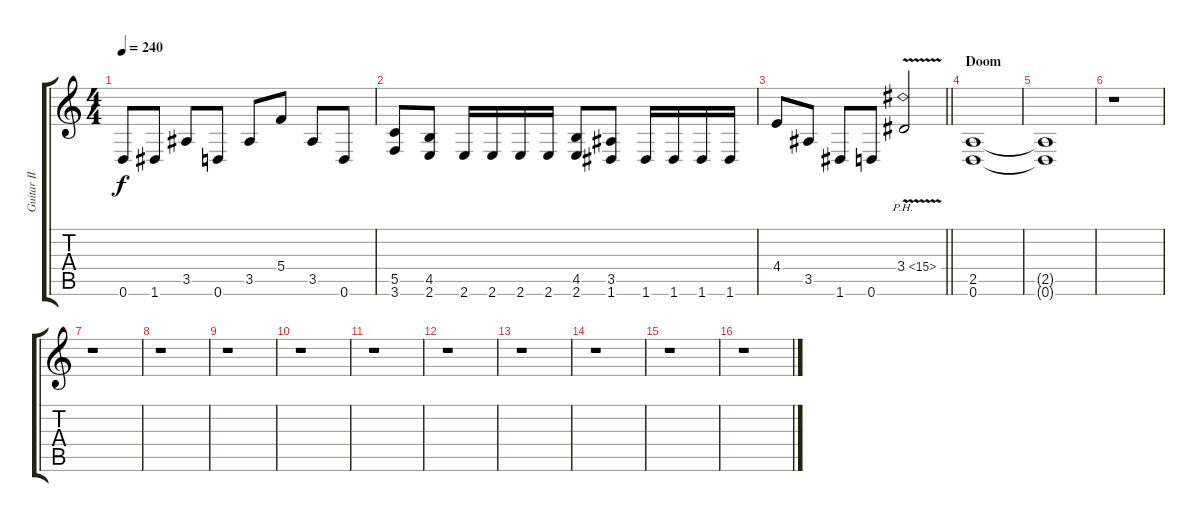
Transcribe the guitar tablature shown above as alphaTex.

\track ("Guitar II" "Guitar II") {instrument distortionguitar}
\staff {score tabs}
\tuning (D4 A3 F3 C3 G2 D2) {hide}
\ts (4 4)
\tempo 240
\clef g2
\ks c
0.6.8{dy f} 1.6.8 3.5.8 0.6.8 3.5.8 5.4.8 3.5.8 0.6.8 |
(5.5 3.6).8 (4.5 2.6).8 2.6.16 2.6.16 2.6.16 2.6.16 (4.5 2.6).8 (3.5 1.6).8 1.6.16 1.6.16 1.6.16 1.6.16 |
\barLineRight lightlight
4.4.8 3.5.8 1.6.8 0.6.8 3.4{ph 12 v}.2 |
\section ("" "Doom")
(2.5 0.6).1 |
(2.5{t} 0.6{t}).1 |
r.1 |
r.1 |
r.1 |
r.1 |
r.1 |
r.1 |
r.1 |
r.1 |
r.1 |
r.1 |
r.1
